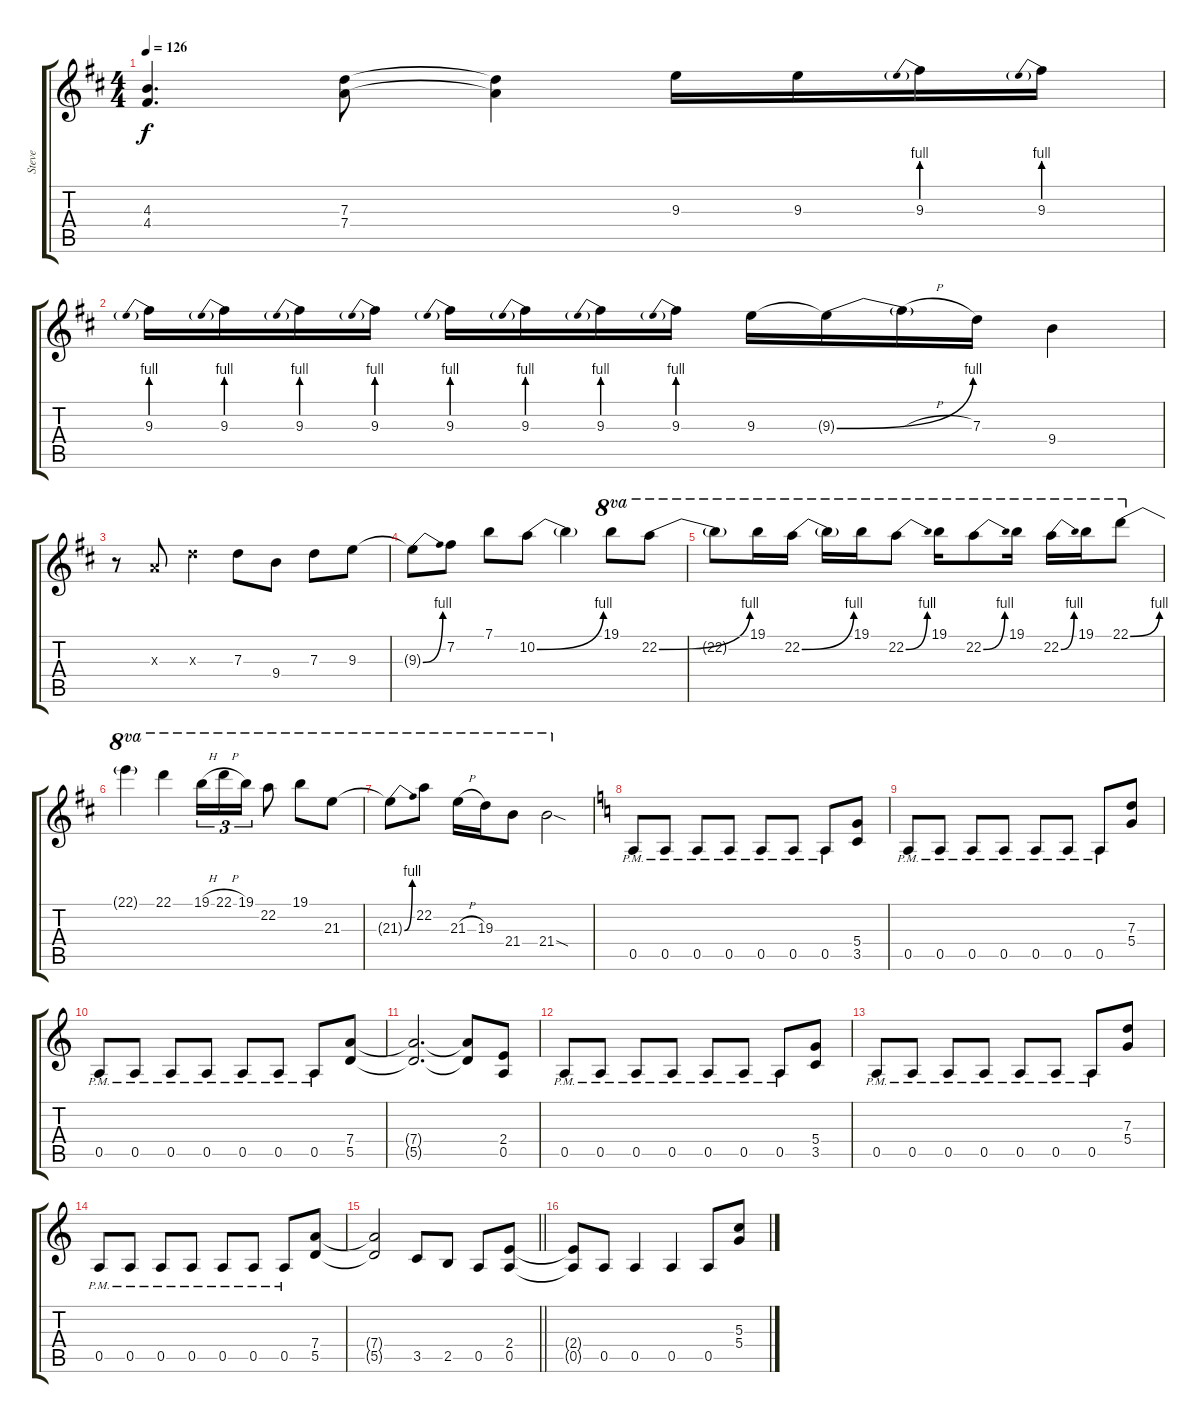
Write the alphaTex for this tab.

\track ("Steve" "Steve") {instrument distortionguitar}
\staff {score tabs}
\tuning (E4 B3 G3 D3 A2 E2) {hide}
\ts (4 4)
\tempo 126
\clef g2
\ks bminor
(4.3{t} 4.4{t}).4{d dy f} (7.3 7.4).8 (7.3{t} 7.4{t}).4 9.3.16 9.3.16 9.3{be (prebend 0 4 60 4)}.16 9.3{be (prebend 0 4 60 4)}.16 |
9.3{be (prebend 0 4 60 4)}.16 9.3{be (prebend 0 4 60 4)}.16 9.3{be (prebend 0 4 60 4)}.16 9.3{be (prebend 0 4 60 4)}.16 9.3{be (prebend 0 4 60 4)}.16 9.3{be (prebend 0 4 60 4)}.16 9.3{be (prebend 0 4 60 4)}.16 9.3{be (prebend 0 4 60 4)}.16 9.3.16 9.3{be (bend 0 0 60 4) t}.16 9.3{h t}.16 7.3.16 9.4.4 |
r.8 2.3{x}.8 7.3{x}.4 7.3.8 9.4.8 7.3.8 9.3.8 |
9.3{be (bend 0 0 60 4) t}.8 7.2.8 7.1.8 10.2{be (bend 0 0 60 4)}.8 10.2{t}.4 19.1.8{ot 8va} 22.2{be (bend 0 0 60 4)}.8{ot 8va} |
22.2{t}.8{ot 8va} 19.1.16{ot 8va} 22.2{be (bend 0 0 60 4)}.16{ot 8va} 22.2{t}.16{ot 8va} 19.1.16{ot 8va} 22.2{be (bend 0 0 60 4)}.8{ot 8va} 19.1.16{ot 8va} 22.2{be (bend 0 0 60 4)}.8{ot 8va} 19.1.16{ot 8va} 22.2{be (bend 0 0 60 4)}.16{ot 8va} 19.1.16{ot 8va} 22.1{be (bend 0 0 60 4)}.8{ot 8va} |
22.1{t}.4{ot 8va} 22.1.4{ot 8va} 19.1{h}.16{tu (3 2) ot 8va} 22.1{h}.16{tu (3 2) ot 8va} 19.1.16{tu (3 2) ot 8va} 22.2.8{ot 8va} 19.1.8{ot 8va} 21.3.8{ot 8va} |
21.3{be (bend 0 0 60 4) t}.8{ot 8va} 22.2.8{ot 8va} 21.3{h}.16{ot 8va} 19.3.16{ot 8va} 21.4.8{ot 8va} 21.4{sod}.2{ot 8va} |
\ks aminor
0.5{pm}.8 0.5{pm}.8 0.5{pm}.8 0.5{pm}.8 0.5{pm}.8 0.5{pm}.8 0.5{pm}.8 (5.4 3.5).8 |
0.5{pm}.8 0.5{pm}.8 0.5{pm}.8 0.5{pm}.8 0.5{pm}.8 0.5{pm}.8 0.5{pm}.8 (7.3 5.4).8 |
0.5{pm}.8 0.5{pm}.8 0.5{pm}.8 0.5{pm}.8 0.5{pm}.8 0.5{pm}.8 0.5{pm}.8 (7.4 5.5).8 |
(7.4{t} 5.5{t}).2{d} (7.4{t} 5.5{t}).8 (2.4 0.5).8 |
0.5{pm}.8 0.5{pm}.8 0.5{pm}.8 0.5{pm}.8 0.5{pm}.8 0.5{pm}.8 0.5{pm}.8 (5.4 3.5).8 |
0.5{pm}.8 0.5{pm}.8 0.5{pm}.8 0.5{pm}.8 0.5{pm}.8 0.5{pm}.8 0.5{pm}.8 (7.3 5.4).8 |
0.5{pm}.8 0.5{pm}.8 0.5{pm}.8 0.5{pm}.8 0.5{pm}.8 0.5{pm}.8 0.5{pm}.8 (7.4 5.5).8 |
\barLineRight lightlight
(7.4{t} 5.5{t}).2 3.5.8 2.5.8 0.5.8 (2.4 0.5).8 |
(2.4{t} 0.5{t}).8 0.5.8 0.5.4 0.5.4 0.5.8 (5.3 5.4).8
